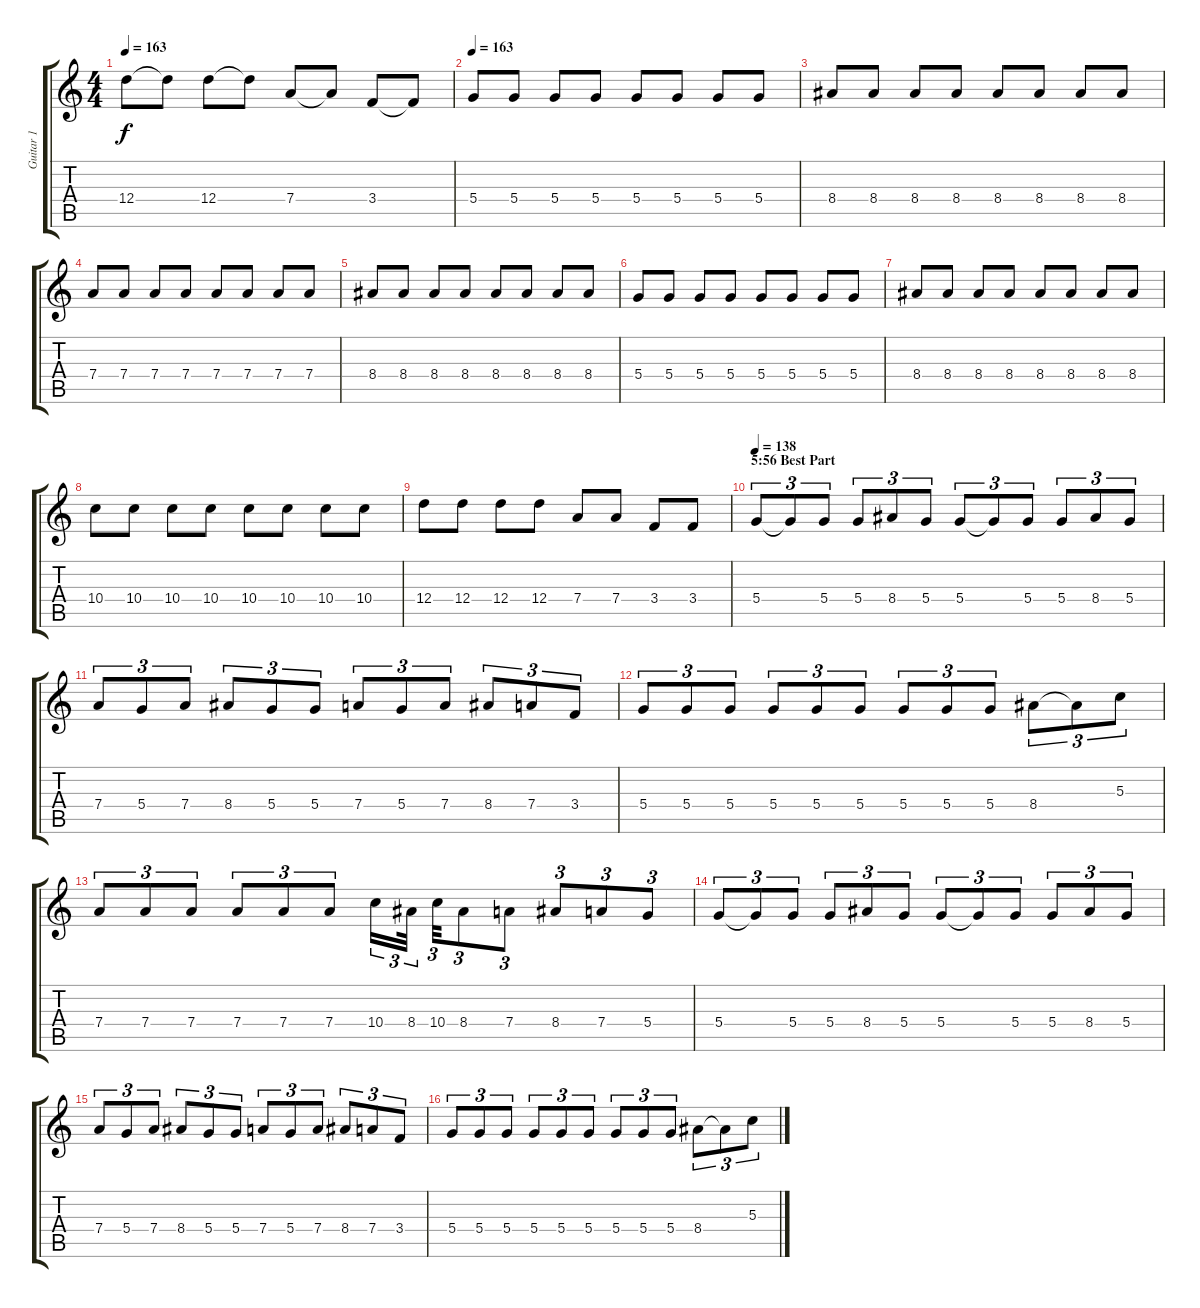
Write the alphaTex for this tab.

\track ("Guitar 1" "Guitar 1") {instrument distortionguitar}
\staff {score tabs}
\tuning (E4 B3 G3 D3 A2 D2) {hide}
\ts (4 4)
\tempo 163
\clef g2
\ks c
12.4.8{dy f} 12.4{t}.8 12.4.8 12.4{t}.8 7.4.8 7.4{t}.8 3.4.8 3.4{t}.8 |
\tempo 163
5.4.8 5.4.8 5.4.8 5.4.8 5.4.8 5.4.8 5.4.8 5.4.8 |
8.4.8 8.4.8 8.4.8 8.4.8 8.4.8 8.4.8 8.4.8 8.4.8 |
7.4.8 7.4.8 7.4.8 7.4.8 7.4.8 7.4.8 7.4.8 7.4.8 |
8.4.8 8.4.8 8.4.8 8.4.8 8.4.8 8.4.8 8.4.8 8.4.8 |
5.4.8 5.4.8 5.4.8 5.4.8 5.4.8 5.4.8 5.4.8 5.4.8 |
8.4.8 8.4.8 8.4.8 8.4.8 8.4.8 8.4.8 8.4.8 8.4.8 |
10.4.8 10.4.8 10.4.8 10.4.8 10.4.8 10.4.8 10.4.8 10.4.8 |
12.4.8 12.4.8 12.4.8 12.4.8 7.4.8 7.4.8 3.4.8 3.4.8 |
\section ("" "5:56 Best Part")
\tempo 138
5.4.8{tu (3 2)} 5.4{t}.8{tu (3 2)} 5.4.8{tu (3 2)} 5.4.8{tu (3 2)} 8.4.8{tu (3 2)} 5.4.8{tu (3 2)} 5.4.8{tu (3 2)} 5.4{t}.8{tu (3 2)} 5.4.8{tu (3 2)} 5.4.8{tu (3 2)} 8.4.8{tu (3 2)} 5.4.8{tu (3 2)} |
7.4.8{tu (3 2)} 5.4.8{tu (3 2)} 7.4.8{tu (3 2)} 8.4.8{tu (3 2)} 5.4.8{tu (3 2)} 5.4.8{tu (3 2)} 7.4.8{tu (3 2)} 5.4.8{tu (3 2)} 7.4.8{tu (3 2)} 8.4.8{tu (3 2)} 7.4.8{tu (3 2)} 3.4.8{tu (3 2)} |
5.4.8{tu (3 2)} 5.4.8{tu (3 2)} 5.4.8{tu (3 2)} 5.4.8{tu (3 2)} 5.4.8{tu (3 2)} 5.4.8{tu (3 2)} 5.4.8{tu (3 2)} 5.4.8{tu (3 2)} 5.4.8{tu (3 2)} 8.4.8{tu (3 2)} 8.4{t}.8{tu (3 2)} 5.3.8{tu (3 2)} |
7.4.8{tu (3 2)} 7.4.8{tu (3 2)} 7.4.8{tu (3 2)} 7.4.8{tu (3 2)} 7.4.8{tu (3 2)} 7.4.8{tu (3 2)} 10.4.16{tu (3 2)} 8.4.32{tu (3 2)} 10.4.32{tu (3 2)} 8.4.8{tu (3 2)} 7.4.8{tu (3 2)} 8.4.8{tu (3 2)} 7.4.8{tu (3 2)} 5.4.8{tu (3 2)} |
5.4.8{tu (3 2)} 5.4{t}.8{tu (3 2)} 5.4.8{tu (3 2)} 5.4.8{tu (3 2)} 8.4.8{tu (3 2)} 5.4.8{tu (3 2)} 5.4.8{tu (3 2)} 5.4{t}.8{tu (3 2)} 5.4.8{tu (3 2)} 5.4.8{tu (3 2)} 8.4.8{tu (3 2)} 5.4.8{tu (3 2)} |
7.4.8{tu (3 2)} 5.4.8{tu (3 2)} 7.4.8{tu (3 2)} 8.4.8{tu (3 2)} 5.4.8{tu (3 2)} 5.4.8{tu (3 2)} 7.4.8{tu (3 2)} 5.4.8{tu (3 2)} 7.4.8{tu (3 2)} 8.4.8{tu (3 2)} 7.4.8{tu (3 2)} 3.4.8{tu (3 2)} |
5.4.8{tu (3 2)} 5.4.8{tu (3 2)} 5.4.8{tu (3 2)} 5.4.8{tu (3 2)} 5.4.8{tu (3 2)} 5.4.8{tu (3 2)} 5.4.8{tu (3 2)} 5.4.8{tu (3 2)} 5.4.8{tu (3 2)} 8.4.8{tu (3 2)} 8.4{t}.8{tu (3 2)} 5.3.8{tu (3 2)}
